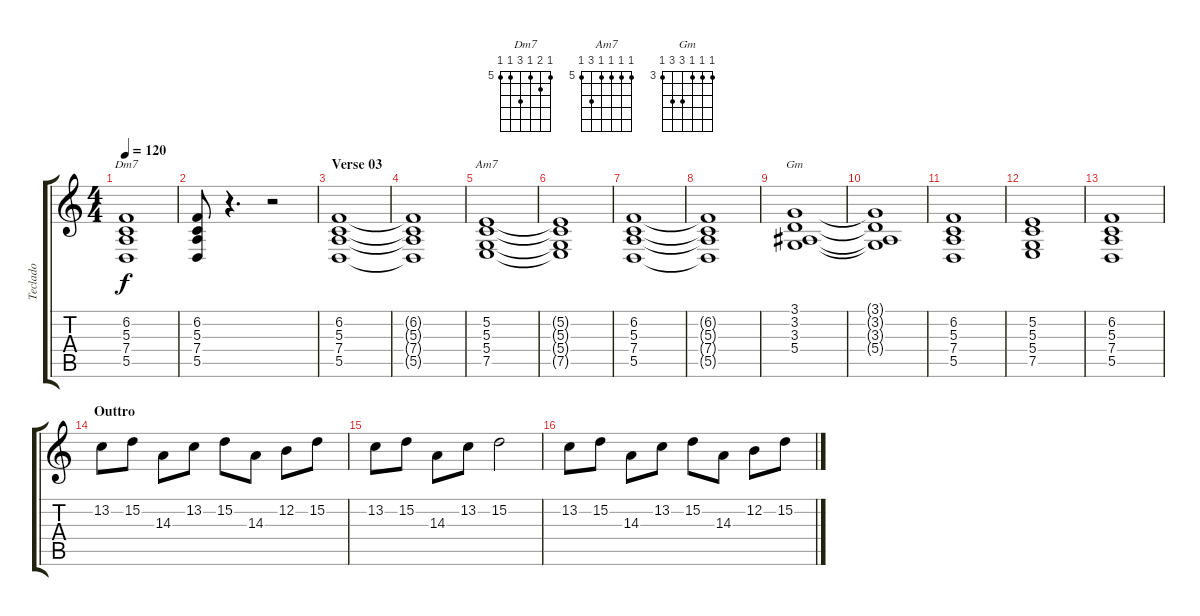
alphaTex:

\track ("Teclado" "Teclado") {instrument electricpiano2}
\staff {score tabs}
\tuning (E4 B3 G3 D3 A2 E2) {hide}
\chord ("Dm7" 5 6 5 7 5 5) {firstfret 5}
\chord ("Am7" 5 5 5 5 7 5) {firstfret 5}
\chord ("Gm" 3 3 3 5 5 3) {firstfret 3}
\ts (4 4)
\tempo 120
\clef g2
\ks c
(6.2 5.3 7.4 5.5).1{ch "Dm7" dy f} |
(6.2 5.3 7.4 5.5).8 r.4{d} r.2 |
\section ("" "Verse 03")
(6.2 5.3 7.4 5.5).1 |
(6.2{t} 5.3{t} 7.4{t} 5.5{t}).1 |
(5.2 5.3 5.4 7.5).1{ch "Am7"} |
(5.2{t} 5.3{t} 5.4{t} 7.5{t}).1 |
(6.2 5.3 7.4 5.5).1 |
(6.2{t} 5.3{t} 7.4{t} 5.5{t}).1 |
(3.1 3.2 3.3 5.4).1{ch "Gm"} |
(3.1{t} 3.2{t} 3.3{t} 5.4{t}).1 |
(6.2 5.3 7.4 5.5).1 |
(5.2 5.3 5.4 7.5).1 |
(6.2 5.3 7.4 5.5).1 |
\section ("" "Outtro")
13.2.8 15.2.8 14.3.8 13.2.8 15.2.8 14.3.8 12.2.8 15.2.8 |
13.2.8 15.2.8 14.3.8 13.2.8 15.2.2 |
13.2.8 15.2.8 14.3.8 13.2.8 15.2.8 14.3.8 12.2.8 15.2.8
